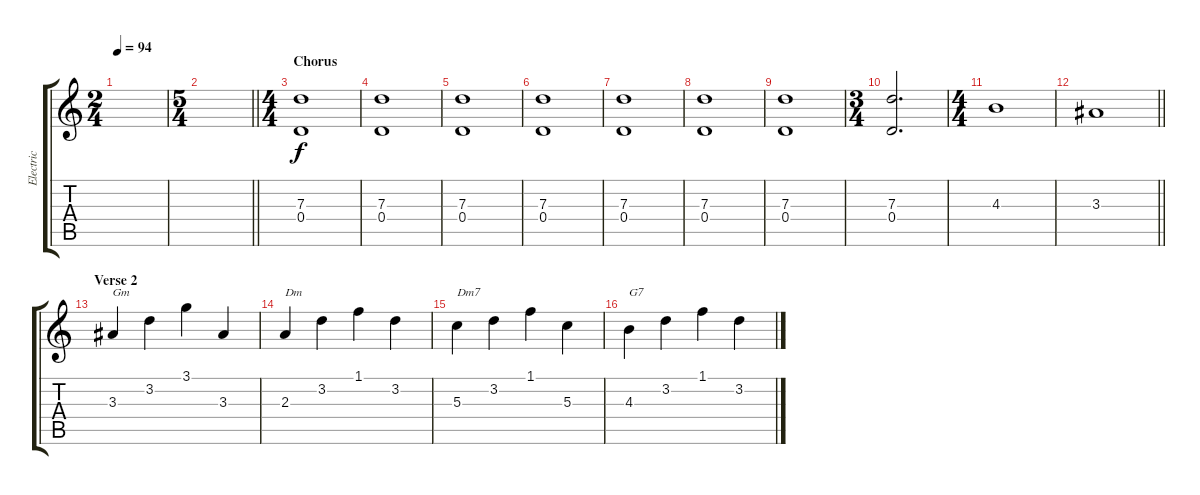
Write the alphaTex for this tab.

\track ("Electric" "Electric") {instrument overdrivenguitar}
\staff {score tabs}
\tuning (E4 B3 G3 D3 A2 E2) {hide}
\ts (2 4)
\tempo 94
\clef g2
\ks c
|
\ts (5 4)
\barLineRight lightlight
|
\ts (4 4)
\section ("" "Chorus")
(7.3 0.4).1 |
(7.3 0.4).1 |
(7.3 0.4).1 |
(7.3 0.4).1 |
(7.3 0.4).1 |
(7.3 0.4).1 |
(7.3 0.4).1 |
\ts (3 4)
(7.3 0.4).2{d} |
\ts (4 4)
4.3.1 |
\barLineRight lightlight
3.3.1 |
\section ("" "Verse 2")
3.3.4{txt "Gm"} 3.2.4 3.1.4 3.3.4 |
2.3.4{txt "Dm"} 3.2.4 1.1.4 3.2.4 |
5.3.4{txt "Dm7"} 3.2.4 1.1.4 5.3.4 |
4.3.4{txt "G7"} 3.2.4 1.1.4 3.2.4
